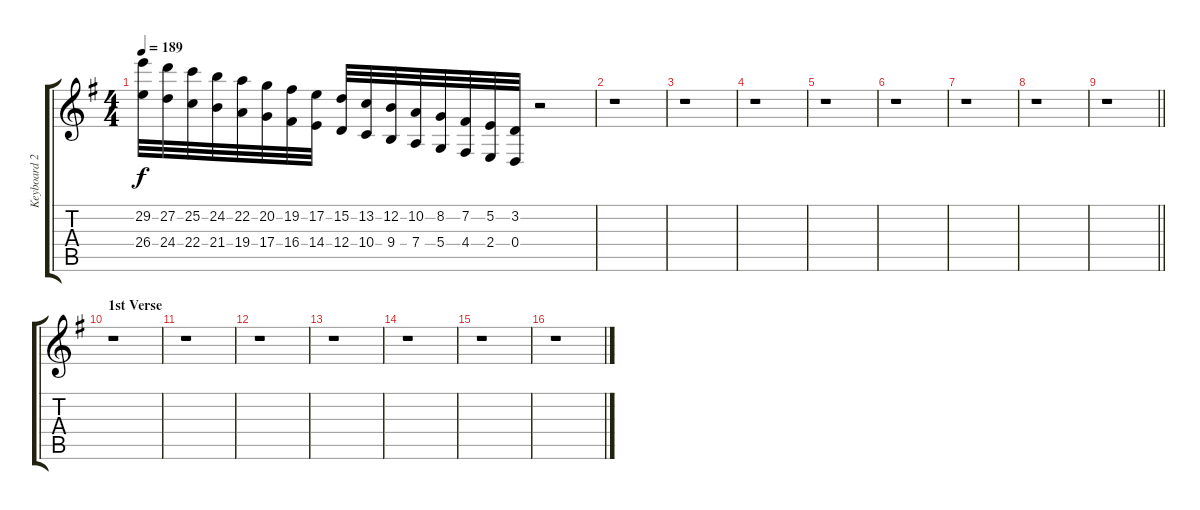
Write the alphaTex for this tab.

\track ("Keyboard 2" "Keyboard 2") {instrument lead2sawtooth}
\staff {score tabs}
\tuning (E4 B3 G3 D3 A2 E2) {hide}
\ts (4 4)
\tempo 189
\clef g2
\ks g
(29.2 26.4).32{dy f volume 14 balance 0 instrument lead1square} (27.2 24.4).32 (25.2 22.4).32 (24.2 21.4).32 (22.2 19.4).32 (20.2 17.4).32 (19.2 16.4).32 (17.2 14.4).32 (15.2 12.4).32 (13.2 10.4).32 (12.2 9.4).32 (10.2 7.4).32 (8.2 5.4).32 (7.2 4.4).32 (5.2 2.4).32 (3.2 0.4).32 r.2 |
r.1 |
r.1 |
r.1 |
r.1 |
r.1 |
r.1 |
r.1 |
\barLineRight lightlight
r.1 |
\section ("" "1st Verse")
r.1 |
r.1 |
r.1 |
r.1 |
r.1 |
r.1 |
r.1
